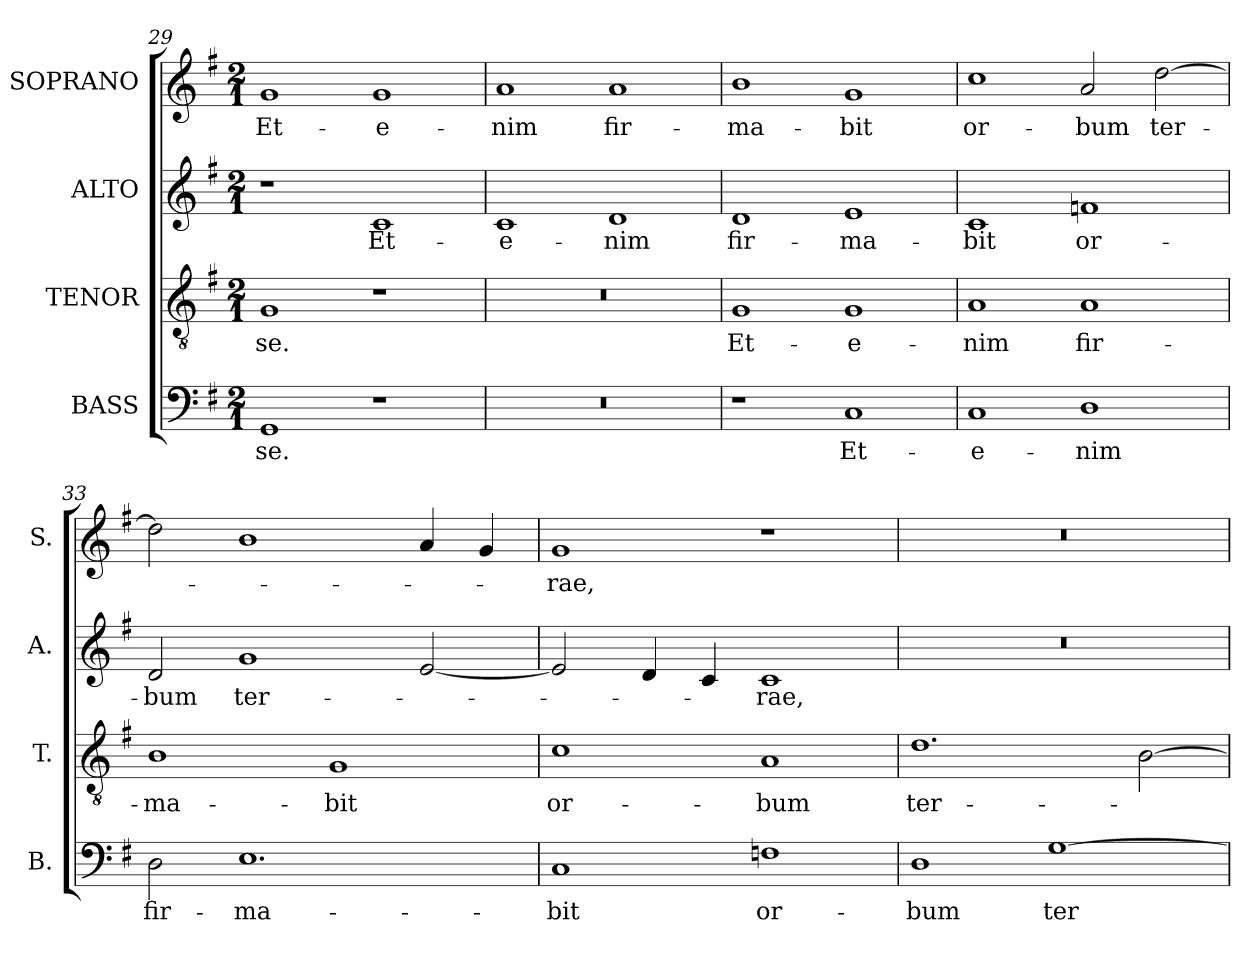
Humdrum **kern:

**kern	**text	**kern	**text	**kern	**text	**kern	**text
*part4	*part4	*part3	*part3	*part2	*part2	*part1	*part1
*staff4	*staff4	*staff3	*staff3	*staff2	*staff2	*staff1	*staff1
*I"BASS	*	*I"TENOR	*	*I"ALTO	*	*I"SOPRANO	*
*I'B.	*	*I'T.	*	*I'A.	*	*I'S.	*
*clefF4	*	*clefGv2	*	*clefG2	*	*clefG2	*
*	*	*ITrd7c12	*	*	*	*	*
*k[f#]	*	*k[f#]	*	*k[f#]	*	*k[f#]	*
*G:	*	*G:	*	*G:	*	*G:	*
*M2/1	*	*M2/1	*	*M2/1	*	*M2/1	*
=29	=29	=29	=29	=29	=29	=29	=29
!	!LO:LY:b:color=#000000	!	!	!	!	!	!
!	!	!	!LO:LY:b:color=#000000	!	!	!	!
!	!	!	!	!	!	!	!LO:LY:b:color=#000000
1GGi	se.	1GGi	se.	1r	.	1gi	Et-
!	!	!	!	!	!LO:LY:b:color=#000000	!	!
!	!	!	!	!	!	!	!LO:LY:b:color=#000000
1r	.	1r	.	1ci	Et-	1gi	-e-
=30	=30	=30	=30	=30	=30	=30	=30
!LO:N:vis=1	!	!LO:N:vis=1	!	!	!	!	!
!	!	!	!	!	!LO:LY:b:color=#000000	!	!
!	!	!	!	!	!	!	!LO:LY:b:color=#000000
0r	.	0r	.	1ci	-e-	1ai	-nim
!	!	!	!	!	!LO:LY:b:color=#000000	!	!
!	!	!	!	!	!	!	!LO:LY:b:color=#000000
.	.	.	.	1di	-nim	1ai	fir-
=31	=31	=31	=31	=31	=31	=31	=31
!	!	!	!LO:LY:b:color=#000000	!	!	!	!
!	!	!	!	!	!LO:LY:b:color=#000000	!	!
!	!	!	!	!	!	!	!LO:LY:b:color=#000000
1r	.	1GGi	Et-	1di	fir-	1bi	-ma-
!	!LO:LY:b:color=#000000	!	!	!	!	!	!
!	!	!	!LO:LY:b:color=#000000	!	!	!	!
!	!	!	!	!	!LO:LY:b:color=#000000	!	!
!	!	!	!	!	!	!	!LO:LY:b:color=#000000
1Ci	Et-	1GGi	-e-	1ei	-ma-	1gi	-bit
=32	=32	=32	=32	=32	=32	=32	=32
!	!LO:LY:b:color=#000000	!	!	!	!	!	!
!	!	!	!LO:LY:b:color=#000000	!	!	!	!
!	!	!	!	!	!LO:LY:b:color=#000000	!	!
!	!	!	!	!	!	!	!LO:LY:b:color=#000000
1Ci	-e-	1AAi	-nim	1ci	-bit	1cci	or-
!	!LO:LY:b:color=#000000	!	!	!	!	!	!
!	!	!	!LO:LY:b:color=#000000	!	!	!	!
!	!	!	!	!	!LO:LY:b:color=#000000	!	!
!	!	!	!	!	!	!	!LO:LY:b:color=#000000
1Di	-nim	1AAi	fir-	1fni	or-	2ai/	-bum
!	!	!	!	!	!	!	!LO:LY:b:color=#000000
.	.	.	.	.	.	[2ddi\	ter-
=33	=33	=33	=33	=33	=33	=33	=33
!	!LO:LY:b:color=#000000	!	!	!	!	!	!
!	!	!	!LO:LY:b:color=#000000	!	!	!	!
!	!	!	!	!	!LO:LY:b:color=#000000	!	!
2Di\	fir-	1BBi	-ma-	2di/	-bum	2ddi\]	.
!	!LO:LY:b:color=#000000	!	!	!	!	!	!
!	!	!	!	!	!LO:LY:b:color=#000000	!	!
1.Ei	-ma-	.	.	1gi	ter-	1bi	.
!	!	!	!LO:LY:b:color=#000000	!	!	!	!
.	.	1GGi	-bit	.	.	.	.
.	.	.	.	[2ei/	.	4ai/	.
.	.	.	.	.	.	4gi/	.
!!LO:PB:g=z
=34	=34	=34	=34	=34	=34	=34	=34
!	!LO:LY:b:color=#000000	!	!	!	!	!	!
!	!	!	!LO:LY:b:color=#000000	!	!	!	!
!	!	!	!	!	!	!	!LO:LY:b:color=#000000
1Ci	-bit	1Ci	or-	2ei/]	.	1gi	-rae,
.	.	.	.	4di/	.	.	.
.	.	.	.	4ci/	.	.	.
!	!LO:LY:b:color=#000000	!	!	!	!	!	!
!	!	!	!LO:LY:b:color=#000000	!	!	!	!
!	!	!	!	!	!LO:LY:b:color=#000000	!	!
1Fni	or-	1AAi	-bum	1ci	-rae,	1r	.
=35	=35	=35	=35	=35	=35	=35	=35
!	!LO:LY:b:color=#000000	!	!	!	!	!	!
!	!	!	!LO:LY:b:color=#000000	!LO:N:vis=1	!	!LO:N:vis=1	!
1Di	-bum	1.Di	ter-	0r	.	0r	.
!	!LO:LY:b:color=#000000	!	!	!	!	!	!
[1Gi	ter-	.	.	.	.	.	.
.	.	[2BBi\	.	.	.	.	.
=	=	=	=	=	=	=	=
*-	*-	*-	*-	*-	*-	*-	*-
